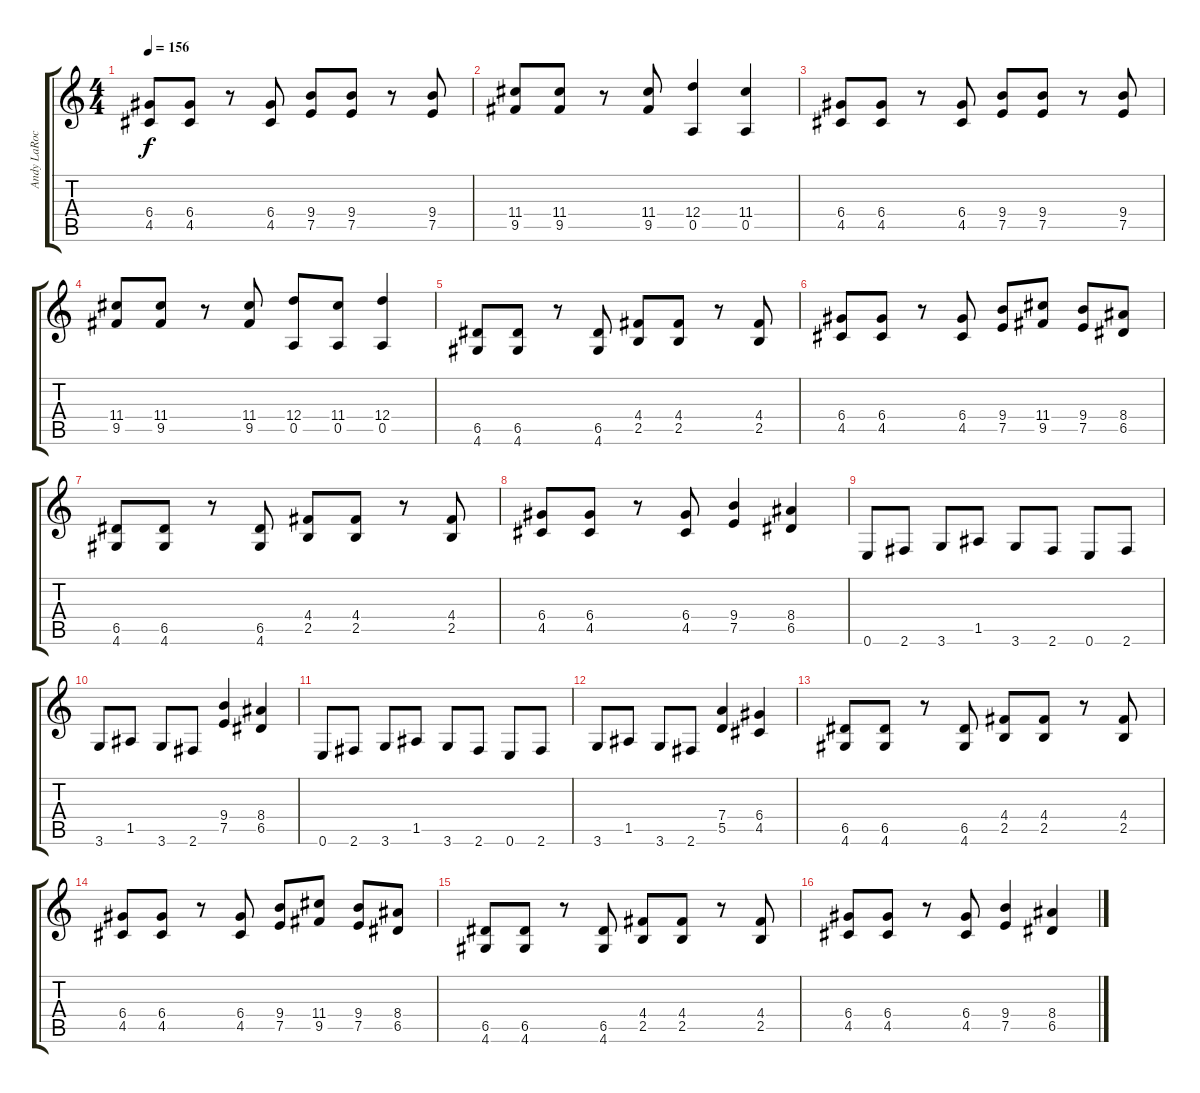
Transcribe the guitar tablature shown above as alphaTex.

\track ("Andy LaRocque" "Andy LaRoc") {instrument distortionguitar}
\staff {score tabs}
\tuning (E4 B3 G3 D3 A2 E2) {hide}
\ts (4 4)
\tempo 156
\clef g2
\ks c
(6.4 4.5).8{dy f} (6.4 4.5).8 r.8 (6.4 4.5).8 (9.4 7.5).8 (9.4 7.5).8 r.8 (9.4 7.5).8 |
(11.4 9.5).8 (11.4 9.5).8 r.8 (11.4 9.5).8 (12.4 0.5).4 (11.4 0.5).4 |
(6.4 4.5).8 (6.4 4.5).8 r.8 (6.4 4.5).8 (9.4 7.5).8 (9.4 7.5).8 r.8 (9.4 7.5).8 |
(11.4 9.5).8 (11.4 9.5).8 r.8 (11.4 9.5).8 (12.4 0.5).8 (11.4 0.5).8 (12.4 0.5).4 |
(6.5 4.6).8 (6.5 4.6).8 r.8 (6.5 4.6).8 (4.4 2.5).8 (4.4 2.5).8 r.8 (4.4 2.5).8 |
(6.4 4.5).8 (6.4 4.5).8 r.8 (6.4 4.5).8 (9.4 7.5).8 (11.4 9.5).8 (9.4 7.5).8 (8.4 6.5).8 |
(6.5 4.6).8 (6.5 4.6).8 r.8 (6.5 4.6).8 (4.4 2.5).8 (4.4 2.5).8 r.8 (4.4 2.5).8 |
(6.4 4.5).8 (6.4 4.5).8 r.8 (6.4 4.5).8 (9.4 7.5).4 (8.4 6.5).4 |
0.6.8 2.6.8 3.6.8 1.5.8 3.6.8 2.6.8 0.6.8 2.6.8 |
3.6.8 1.5.8 3.6.8 2.6.8 (9.4 7.5).4 (8.4 6.5).4 |
0.6.8 2.6.8 3.6.8 1.5.8 3.6.8 2.6.8 0.6.8 2.6.8 |
3.6.8 1.5.8 3.6.8 2.6.8 (7.4 5.5).4 (6.4 4.5).4 |
(6.5 4.6).8 (6.5 4.6).8 r.8 (6.5 4.6).8 (4.4 2.5).8 (4.4 2.5).8 r.8 (4.4 2.5).8 |
(6.4 4.5).8 (6.4 4.5).8 r.8 (6.4 4.5).8 (9.4 7.5).8 (11.4 9.5).8 (9.4 7.5).8 (8.4 6.5).8 |
(6.5 4.6).8 (6.5 4.6).8 r.8 (6.5 4.6).8 (4.4 2.5).8 (4.4 2.5).8 r.8 (4.4 2.5).8 |
(6.4 4.5).8 (6.4 4.5).8 r.8 (6.4 4.5).8 (9.4 7.5).4 (8.4 6.5).4
